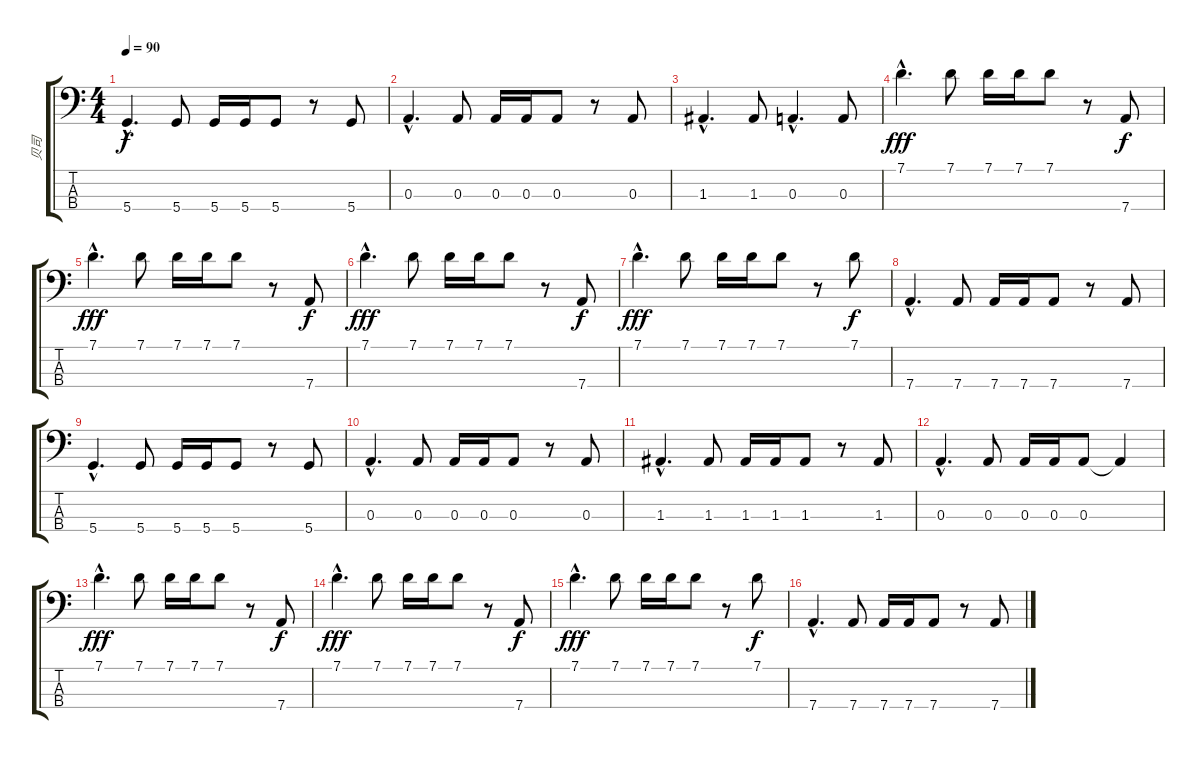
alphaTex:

\track ("贝司" "贝司") {instrument electricbasspick}
\staff {score tabs}
\tuning (G2 D2 A1 D1) {hide}
\ts (4 4)
\tempo 90
\clef f4
\ks c
5.4{hac}.4{d dy f} 5.4.8 5.4.16 5.4.16 5.4.8 r.8 5.4.8 |
0.3{hac}.4{d} 0.3.8 0.3.16 0.3.16 0.3.8 r.8 0.3.8 |
1.3{hac}.4{d} 1.3.8 0.3{hac}.4{d} 0.3.8 |
7.1{hac}.4{d dy fff} 7.1.8 7.1.16 7.1.16 7.1.8 r.8 7.4.8{dy f} |
7.1{hac}.4{d dy fff} 7.1.8 7.1.16 7.1.16 7.1.8 r.8 7.4.8{dy f} |
7.1{hac}.4{d dy fff} 7.1.8 7.1.16 7.1.16 7.1.8 r.8 7.4.8{dy f} |
7.1{hac}.4{d dy fff} 7.1.8 7.1.16 7.1.16 7.1.8 r.8 7.1.8{dy f} |
7.4{hac}.4{d} 7.4.8 7.4.16 7.4.16 7.4.8 r.8 7.4.8 |
5.4{hac}.4{d} 5.4.8 5.4.16 5.4.16 5.4.8 r.8 5.4.8 |
0.3{hac}.4{d} 0.3.8 0.3.16 0.3.16 0.3.8 r.8 0.3.8 |
1.3{hac}.4{d} 1.3.8 1.3.16 1.3.16 1.3.8 r.8 1.3.8 |
0.3{hac}.4{d} 0.3.8 0.3.16 0.3.16 0.3.8 0.3{t}.4 |
7.1{hac}.4{d dy fff} 7.1.8 7.1.16 7.1.16 7.1.8 r.8 7.4.8{dy f} |
7.1{hac}.4{d dy fff} 7.1.8 7.1.16 7.1.16 7.1.8 r.8 7.4.8{dy f} |
7.1{hac}.4{d dy fff} 7.1.8 7.1.16 7.1.16 7.1.8 r.8 7.1.8{dy f} |
7.4{hac}.4{d} 7.4.8 7.4.16 7.4.16 7.4.8 r.8 7.4.8
